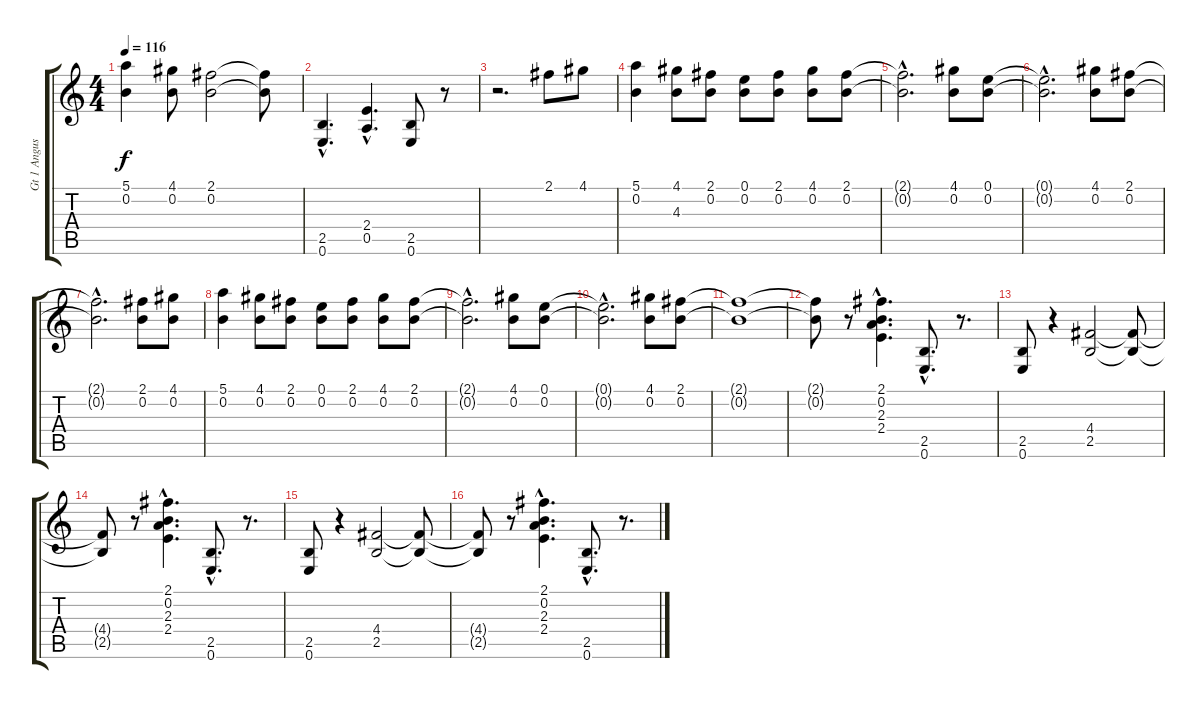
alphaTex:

\track ("Gt 1 Angus" "Gt 1 Angus") {instrument overdrivenguitar}
\staff {score tabs}
\tuning (E4 B3 G3 D3 A2 E2) {hide}
\ts (4 4)
\tempo 116
\clef g2
\ks c
(5.1 0.2).4{dy f} (4.1 0.2).8 (2.1 0.2).2 (2.1{t} 0.2{t}).8 |
(2.5{hac} 0.6{hac}).4{d} (2.4{hac} 0.5{hac}).4{d} (2.5 0.6).8 r.8 |
r.2{d} 2.1.8 4.1.8 |
(5.1 0.2).4 (4.1 4.3).8 (2.1 0.2).8 (0.1 0.2).8 (2.1 0.2).8 (4.1 0.2).8 (2.1 0.2).8 |
(2.1{hac t} 0.2{hac t}).2{d} (4.1 0.2).8 (0.1 0.2).8 |
(0.1{hac t} 0.2{hac t}).2{d} (4.1 0.2).8 (2.1 0.2).8 |
(2.1{hac t} 0.2{hac t}).2{d} (2.1 0.2).8 (4.1 0.2).8 |
(5.1 0.2).4 (4.1 0.2).8 (2.1 0.2).8 (0.1 0.2).8 (2.1 0.2).8 (4.1 0.2).8 (2.1 0.2).8 |
(2.1{hac t} 0.2{hac t}).2{d} (4.1 0.2).8 (0.1 0.2).8 |
(0.1{hac t} 0.2{hac t}).2{d} (4.1 0.2).8 (2.1 0.2).8 |
(2.1{t} 0.2{t}).1 |
(2.1{t} 0.2{t}).8 r.8 (2.1{hac} 0.2{hac} 2.3{hac} 2.4{hac}).4{d} (2.5{hac} 0.6{hac}).8{d} r.8{d} |
(2.5 0.6).8 r.4 (4.4 2.5).2 (4.4{t} 2.5{t}).8 |
(4.4{t} 2.5{t}).8 r.8 (2.1{hac} 0.2{hac} 2.3{hac} 2.4{hac}).4{d} (2.5{hac} 0.6{hac}).8{d} r.8{d} |
(2.5 0.6).8 r.4 (4.4 2.5).2 (4.4{t} 2.5{t}).8 |
(4.4{t} 2.5{t}).8 r.8 (2.1{hac} 0.2{hac} 2.3{hac} 2.4{hac}).4{d} (2.5{hac} 0.6{hac}).8{d} r.8{d}
